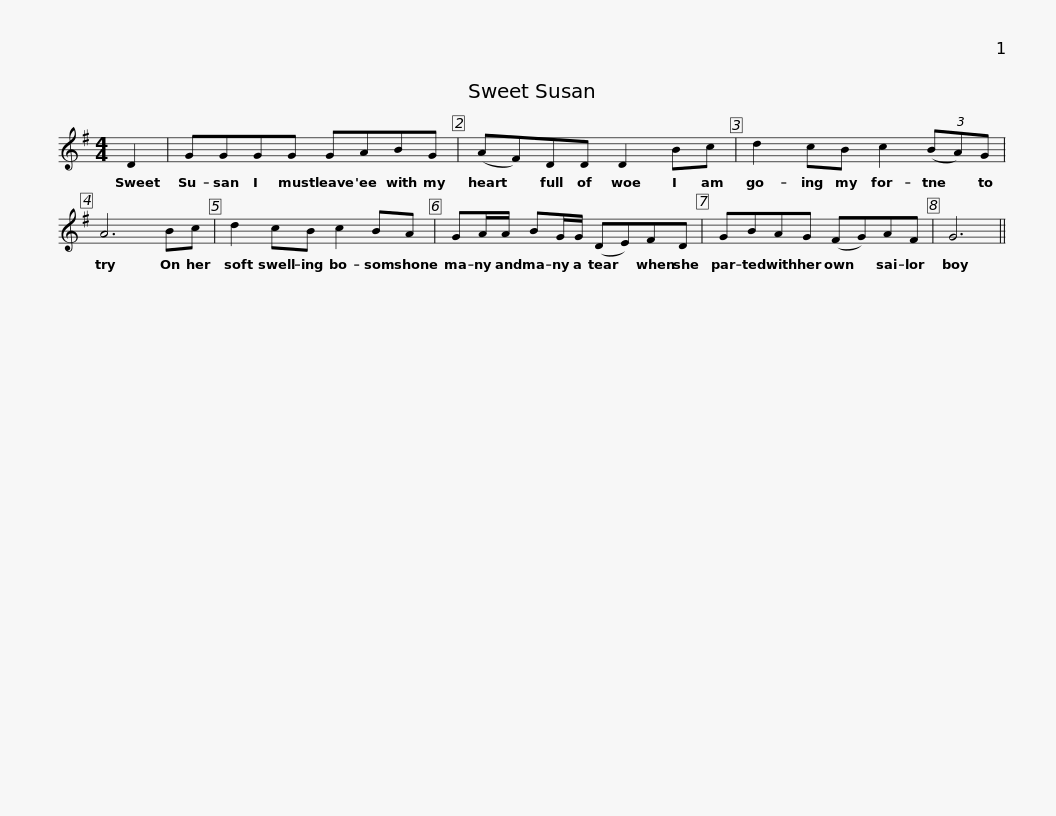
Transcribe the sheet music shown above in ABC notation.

X:1
L:1/8
M:4/4
I:linebreak $
K:G
V:1 treble
V:1
 D2 | GGGG GABG | (AF)DD D2 Bc | d2 cB c2 (3(BA)G | A6 Bc |$ %5
 d2 cB c2 BA | GA/A/ BG/G/ (DE)FD | GBAG (FG)AF | G6 || %9
